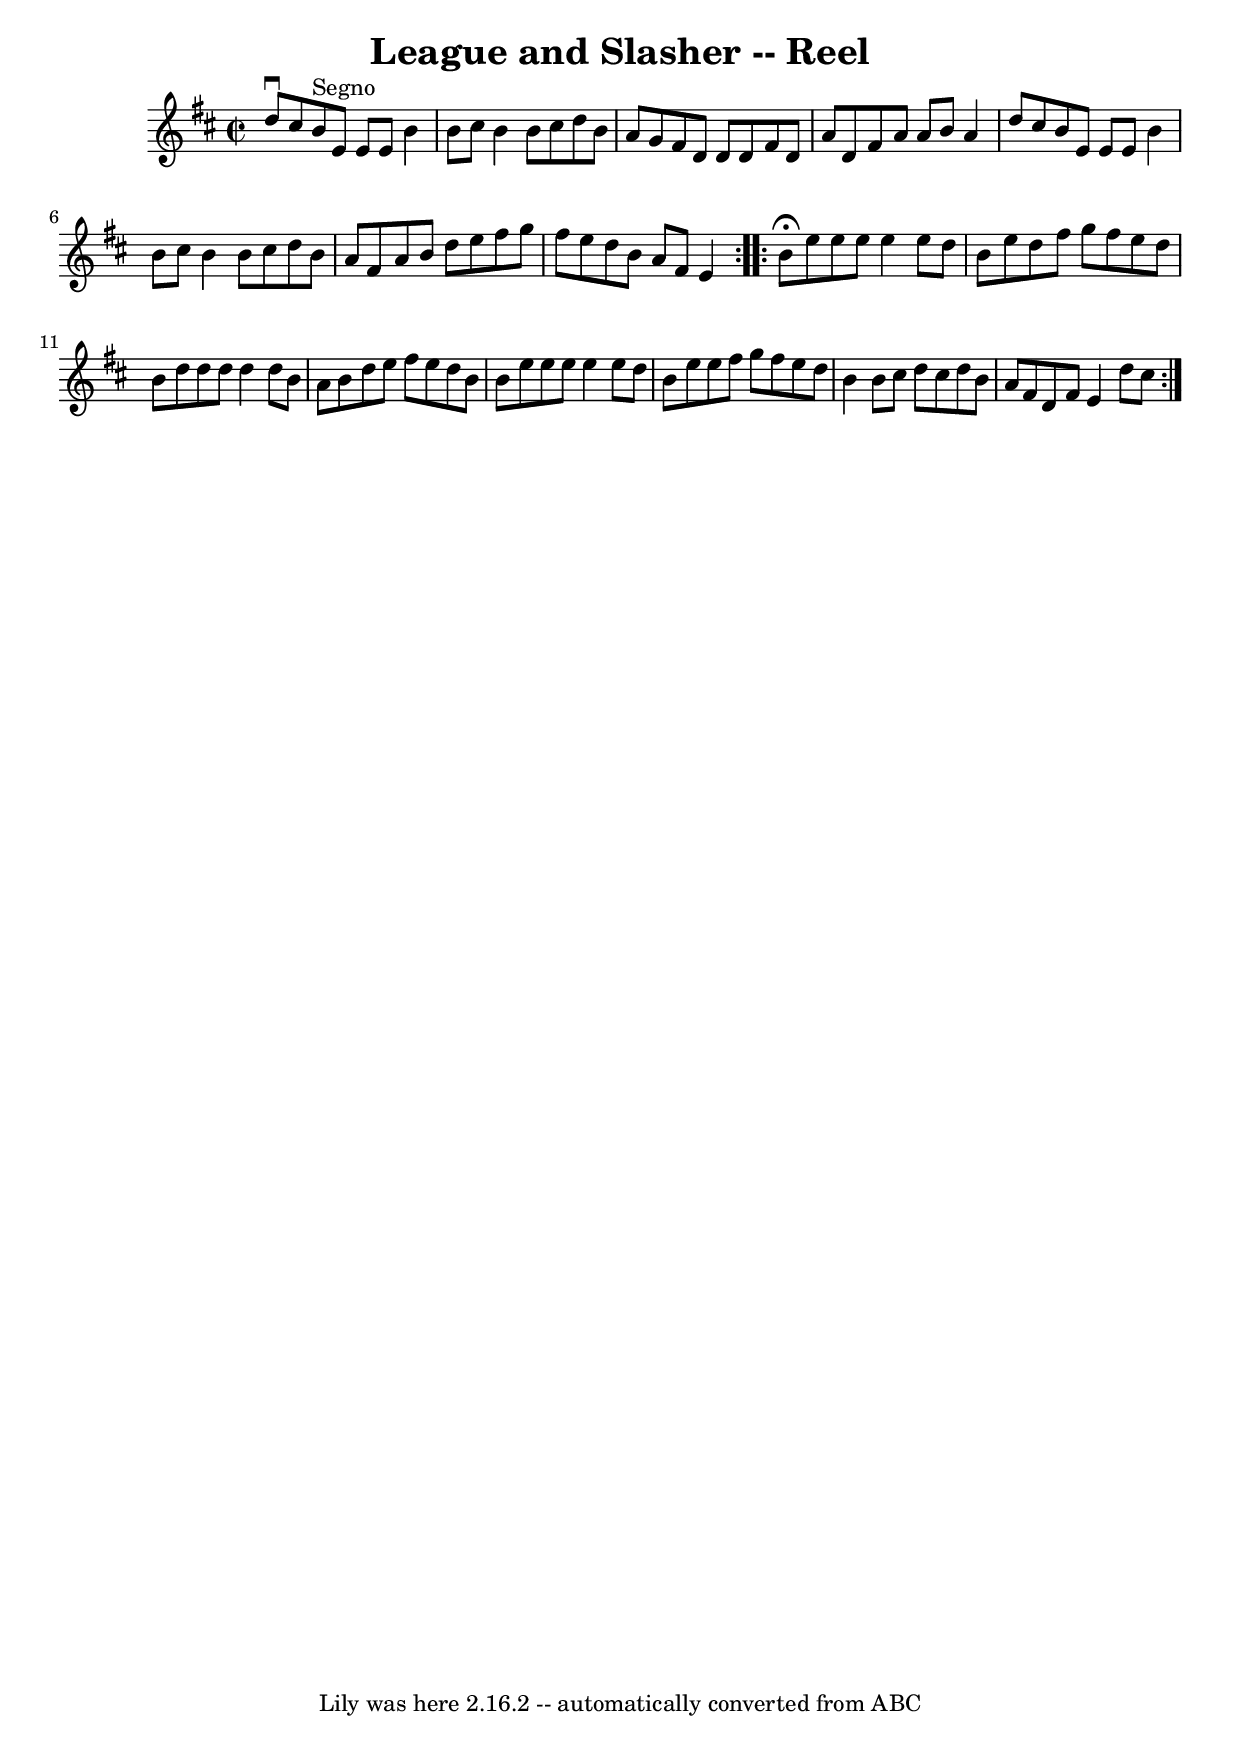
\version "2.7.40"
\include "Mammoth.ily"
\header {
	%% book = "Ryan's Mammoth Collection"
	crossRefNumber = "1"
	footnotes = ""
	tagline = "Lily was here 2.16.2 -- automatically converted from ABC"
	title = "League and Slasher -- Reel"
}
voicedefault =  {


\repeat volta 2 {
\override Staff.TimeSignature #'style = #'C
 \time 2/2 \key e \dorian d''8^\downbow cis''8    |
 b'8^"Segno"  
 e'8 e'8 e'8 b'4 b'8 cis''8  |
 b'4 b'8 cis''8    
d''8 b'8 a'8 g'8  |
 fis'8 d'8 d'8 d'8 fis'8    
d'8 a'8 d'8  |
 fis'8 a'8 a'8 b'8 a'4 d''8    
cis''8  |
 b'8 e'8 e'8 e'8 b'4 b'8 cis''8  |
 
 b'4 b'8 cis''8 d''8 b'8 a'8 fis'8  |
 a'8 b'8    
d''8 e''8 fis''8 g''8 fis''8 e''8  |
 d''8 b'8 a'8 
 fis'8 e'4    } \repeat volta 2 { b'8^\fermata e''8 e''8 e''8 
 e''4 e''8 d''8  |
 b'8 e''8 d''8 fis''8 g''8    
fis''8 e''8 d''8  |
 b'8 d''8 d''8 d''8 d''4 d''8  
 b'8  |
 a'8 b'8 d''8 e''8 fis''8 e''8 d''8 b'8  
|
 b'8 e''8 e''8 e''8 e''4 e''8 d''8  |
   
b'8 e''8 e''8 fis''8 g''8 fis''8 e''8 d''8  |
 b'4 
 b'8 cis''8 d''8 cis''8 d''8 b'8  |
 a'8 fis'8    
d'8 fis'8 e'4 d''8 cis''8    }   
}

\score{
    <<

	\context Staff="default"
	{
	    \voicedefault 
	}

    >>
	\layout {
	}
	\midi {}
}
